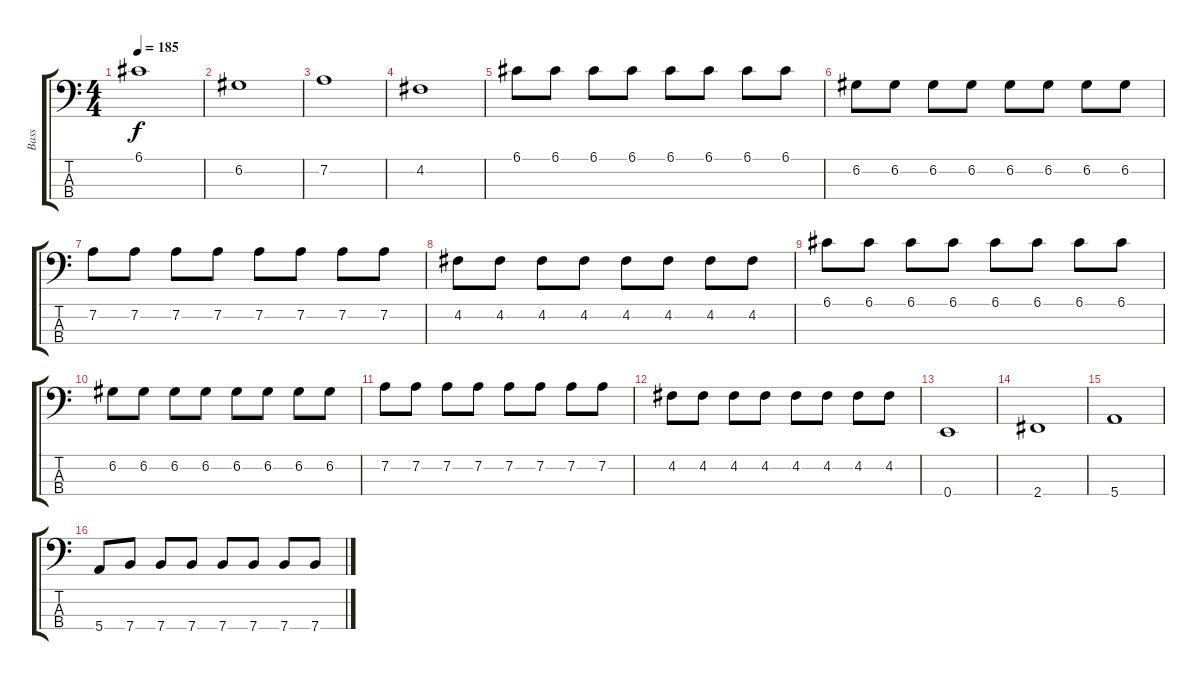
\track ("Bass" "Bass") {instrument electricbassfinger}
\staff {score tabs}
\tuning (G2 D2 A1 E1) {hide}
\ts (4 4)
\tempo 185
\clef f4
\ks c
6.1.1{dy f} |
6.2.1 |
7.2.1 |
4.2.1 |
6.1.8 6.1.8 6.1.8 6.1.8 6.1.8 6.1.8 6.1.8 6.1.8 |
6.2.8 6.2.8 6.2.8 6.2.8 6.2.8 6.2.8 6.2.8 6.2.8 |
7.2.8 7.2.8 7.2.8 7.2.8 7.2.8 7.2.8 7.2.8 7.2.8 |
4.2.8 4.2.8 4.2.8 4.2.8 4.2.8 4.2.8 4.2.8 4.2.8 |
6.1.8 6.1.8 6.1.8 6.1.8 6.1.8 6.1.8 6.1.8 6.1.8 |
6.2.8 6.2.8 6.2.8 6.2.8 6.2.8 6.2.8 6.2.8 6.2.8 |
7.2.8 7.2.8 7.2.8 7.2.8 7.2.8 7.2.8 7.2.8 7.2.8 |
4.2.8 4.2.8 4.2.8 4.2.8 4.2.8 4.2.8 4.2.8 4.2.8 |
0.4.1 |
2.4.1 |
5.4.1 |
5.4.8 7.4.8 7.4.8 7.4.8 7.4.8 7.4.8 7.4.8 7.4.8
